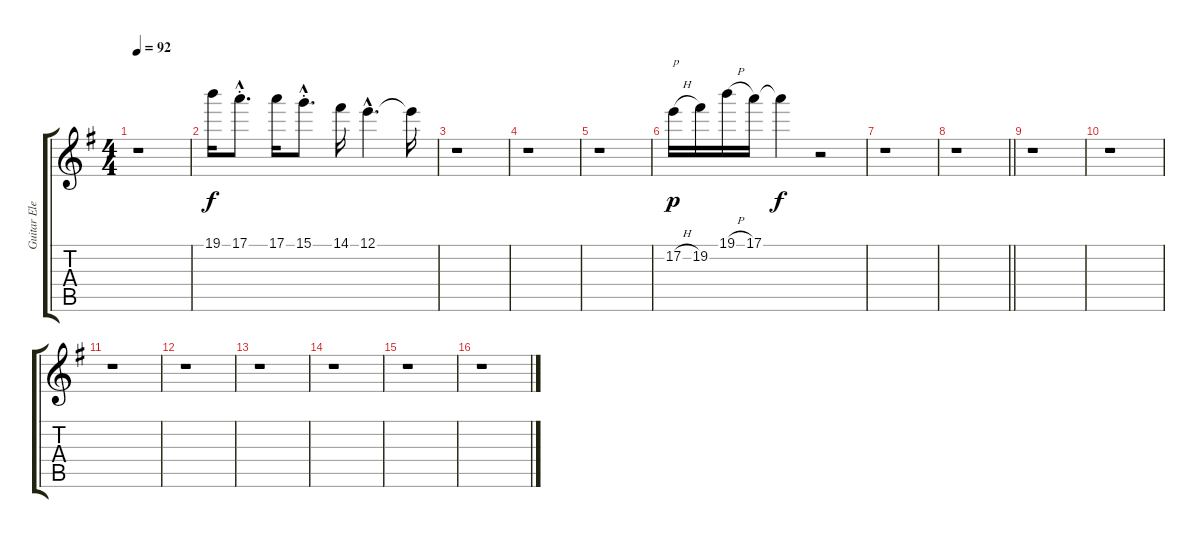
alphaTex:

\track ("Guitar Elec. 2" "Guitar Ele") {instrument electricguitarjazz}
\staff {score tabs}
\tuning (E4 B3 G3 D3 A2 E2) {hide}
\ts (4 4)
\tempo 92
\clef g2
\ks g
r.1{dy f} |
19.1.16 17.1{hac st}.8{d} 17.1.16 15.1{hac st}.8{d} 14.1.16 12.1{hac}.4{d} 12.1{t}.16 |
r.1 |
r.1 |
r.1 |
17.2{h}.16{txt "p" dy p} 19.2.16 19.1{h}.16 17.1.16 17.1{t}.4{dy f} r.2 |
r.1 |
\barLineRight lightlight
r.1 |
r.1 |
r.1 |
r.1 |
r.1 |
r.1 |
r.1 |
r.1 |
r.1
